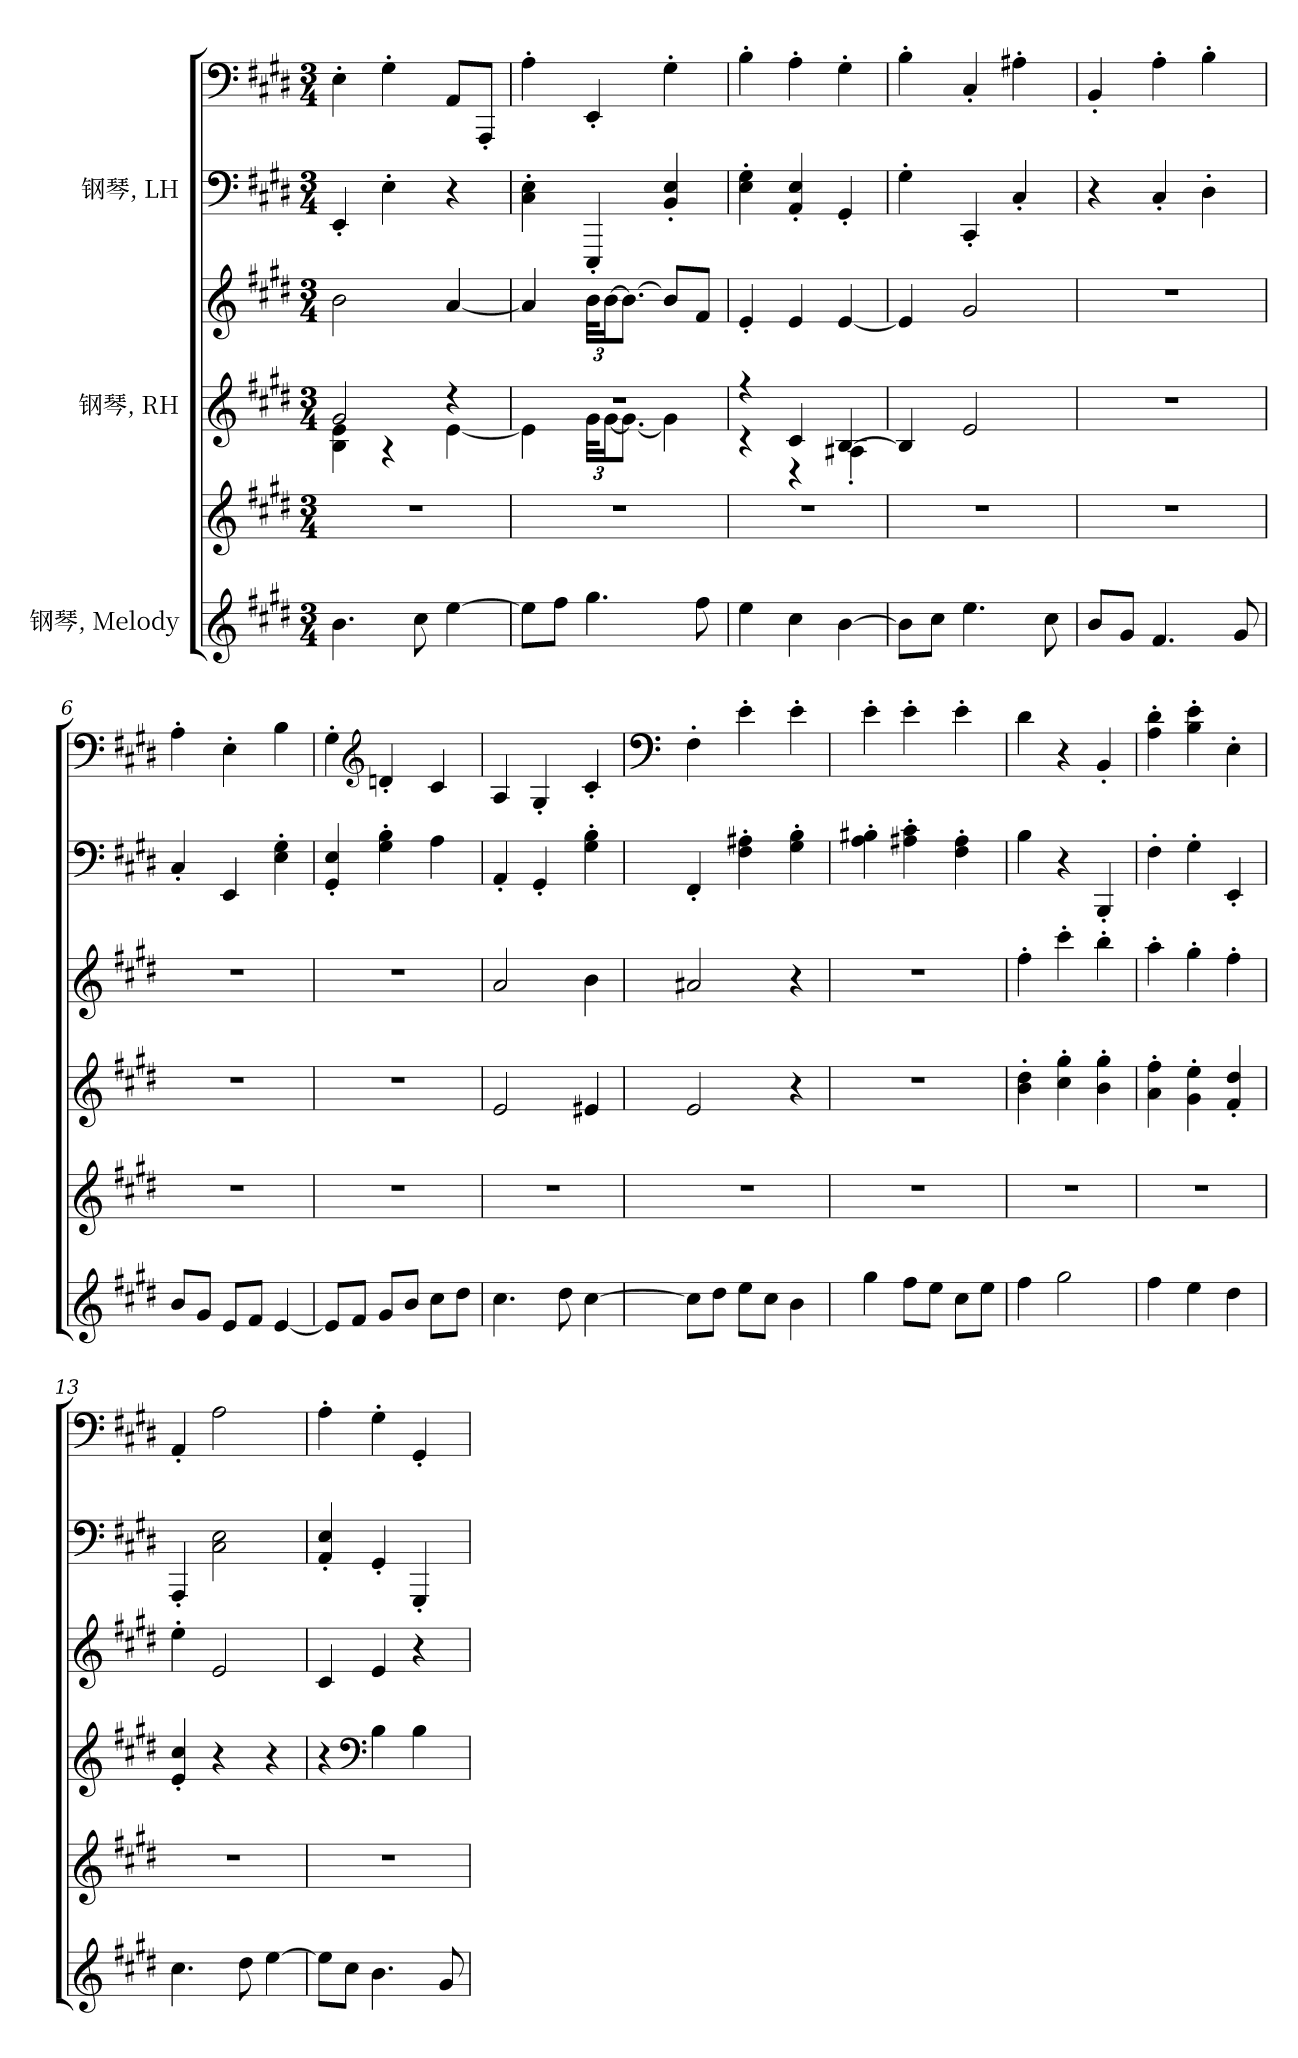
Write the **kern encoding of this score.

**kern	**kern	**kern	**kern	**kern	**kern
*part3	*part3	*part2	*part2	*part1	*part1
*staff6	*staff5	*staff4	*staff3	*staff2	*staff1
*I"钢琴, Melody	*	*I"钢琴, RH	*	*I"钢琴, LH	*
*clefG2	*clefG2	*clefG2	*clefG2	*clefF4	*clefF4
*k[f#c#g#d#]	*k[f#c#g#d#]	*k[f#c#g#d#]	*k[f#c#g#d#]	*k[f#c#g#d#]	*k[f#c#g#d#]
*M3/4	*M3/4	*M3/4	*M3/4	*M3/4	*M3/4
*MM120	*MM120	*MM120	*MM120	*MM120	*MM120
=1	=1	=1	=1	=1	=1
*	*	*^	*	*	*
4.b\	2.r	2g#/	4B\ 4e\	2b\	4EE'/	4E'\
.	.	.	4r	.	4E'\	4G#'\
8cc#\	.	.	.	.	.	.
[4ee\	.	4r	[4e\	[4a/	4r	8AA/L
.	.	.	.	.	.	8AAA'/J
=2	=2	=2	=2	=2	=2	=2
8ee\L]	2.r	2.r	4e\]	4a/]	4C#\' 4E\'	4A'\
8ff#\J	.	.	.	.	.	.
*	*	*	*Xbrackettup	*Xbrackettup	*	*
4.gg#\	.	.	48g#\KLL	48b\KLL	4EEE'/	4EE'/
.	.	.	[24g#\J	[24b\J	.	.
.	.	.	8.g#\J_	8.b\J_	.	.
.	.	.	4g#\]	8b/L]	4BB/' 4E/'	4G#'\
8ff#\	.	.	.	8f#/J	.	.
=3	=3	=3	=3	=3	=3	=3
4ee\	2.r	4r	4r	4e'/	4E\' 4G#\'	4B'\
4cc#\	.	4c#/	4r	4e/	4AA/' 4E/'	4A'\
[4b\	.	[4B/	4A#X'\	[4e/	4GG#'/	4G#'\
*	*	*v	*v	*	*	*
=4	=4	=4	=4	=4	=4
8b\L]	2.r	4B/]	4e/]	4G#'\	4B'\
8cc#\J	.	.	.	.	.
4.ee\	.	2e/	2g#/	4CC#'/	4C#'/
.	.	.	.	4C#'/	4A#X'\
8cc#\	.	.	.	.	.
=5	=5	=5	=5	=5	=5
8b/L	2.r	2.r	2.r	4r	4BB'/
8g#/J	.	.	.	.	.
4.f#/	.	.	.	4C#'/	4A'\
.	.	.	.	4D#'\	4B'\
8g#/	.	.	.	.	.
!!LO:LB:g=z
=6	=6	=6	=6	=6	=6
8b/L	2.r	2.r	2.r	4C#'/	4A'\
8g#/J	.	.	.	.	.
8e/L	.	.	.	4EE/	4E'\
8f#/J	.	.	.	.	.
[4e/	.	.	.	4E\' 4G#\'	4B\
=7	=7	=7	=7	=7	=7
8e/L]	2.r	2.r	2.r	4GG#/' 4E/'	4G#'\
8f#/J	.	.	.	.	.
*	*	*	*	*	*clefG2
8g#/L	.	.	.	4G#\' 4B\'	4dn'/
8b/J	.	.	.	.	.
8cc#\L	.	.	.	4A\	4c#/
8dd#\J	.	.	.	.	.
=8	=8	=8	=8	=8	=8
4.cc#\	2.r	2e/	2a/	4AA'/	4A/
.	.	.	.	4GG#'/	4G#'/
8dd#\	.	.	.	.	.
[4cc#\	.	4e#X/	4b\	4G#\' 4B\'	4c#'/
=9	=9	=9	=9	=9	=9
*	*	*	*	*	*clefF4
8cc#\L]	2.r	2e/	2a#X/	4FF#'/	4F#'\
8dd#\J	.	.	.	.	.
8ee\L	.	.	.	4F#\' 4A#X\'	4e'\
8cc#\J	.	.	.	.	.
4b\	.	4r	4r	4G#\' 4B\'	4e'\
=10	=10	=10	=10	=10	=10
4gg#\	2.r	2.r	2.r	4A\' 4B#X\'	4e'\
8ff#\L	.	.	.	4A#X\' 4c#\'	4e'\
8ee\J	.	.	.	.	.
8cc#\L	.	.	.	4F#\' 4A#\'	4e'\
8ee\J	.	.	.	.	.
=11	=11	=11	=11	=11	=11
4ff#\	2.r	4b\' 4dd#\'	4ff#'\	4B\	4d#\
2gg#\	.	4cc#\' 4gg#\'	4ccc#'\	4r	4r
.	.	4b\' 4gg#\'	4bb'\	4BBB'/	4BB'/
!!LO:PB:g=z
=12	=12	=12	=12	=12	=12
4ff#\	2.r	4a\' 4ff#\'	4aa'\	4F#'\	4A\' 4d#\'
4ee\	.	4g#\' 4ee\'	4gg#'\	4G#'\	4B\' 4e\'
4dd#\	.	4f#/' 4dd#/'	4ff#'\	4EE'/	4E'\
=13	=13	=13	=13	=13	=13
4.cc#\	2.r	4e/' 4cc#/'	4ee'\	4AAA'/	4AA'/
.	.	4r	2e/	2C#\ 2E\	2A\
8dd#\	.	.	.	.	.
[4ee\	.	4r	.	.	.
=14	=14	=14	=14	=14	=14
8ee\L]	2.r	4r	4c#/	4AA/' 4E/'	4A'\
8cc#\J	.	.	.	.	.
*	*	*clefF4	*	*	*
4.b\	.	4B\	4e/	4GG#'/	4G#'\
.	.	4B\	4r	4GGG#'/	4GG#'/
8g#/	.	.	.	.	.
=	=	=	=	=	=
*-	*-	*-	*-	*-	*-
